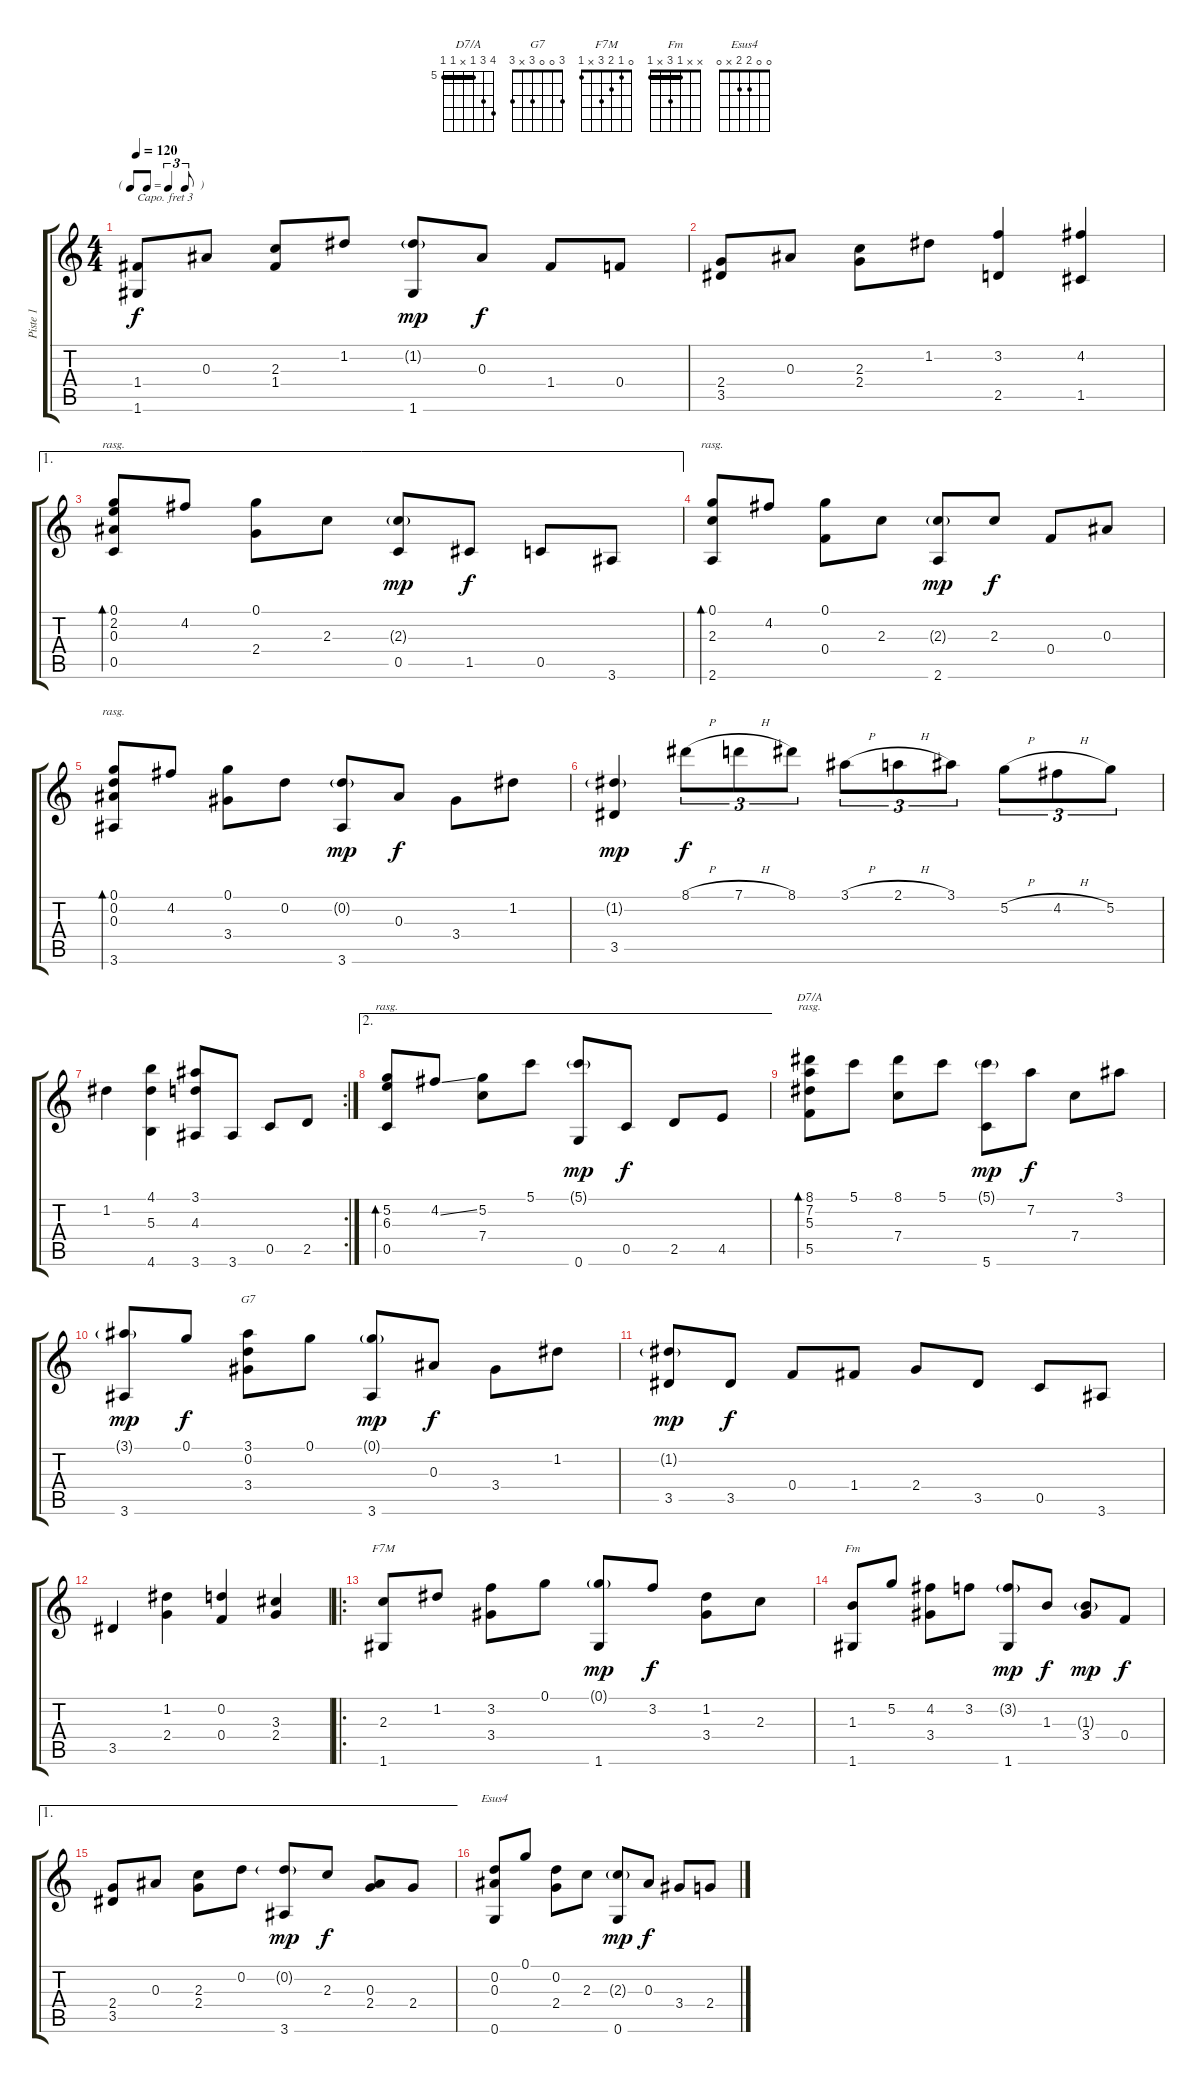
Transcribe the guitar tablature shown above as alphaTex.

\track ("Piste 1" "Piste 1") {instrument acousticguitarnylon}
\staff {score tabs}
\capo 3
\tuning (E4 B3 G3 D3 A2 E2) {hide}
\chord ("D7/A" 8 7 5 x 5 5) {firstfret 5 barre 5}
\chord ("G7" 3 0 0 3 x 3)
\chord ("F7M" 0 1 2 3 x 1)
\chord ("Fm" x x 1 3 x 1) {barre 1}
\chord ("Esus4" 0 0 2 2 x 0)
\ts (4 4)
\tf triplet8th
\tempo 120
\clef g2
\ks c
(1.4 1.6).8{dy f} 0.3.8 (2.3 1.4).8 1.2.8 (1.2{g} 1.6).8{dy mp} 0.3.8{dy f} 1.4.8 0.4.8 |
(2.4 3.5).8 0.3.8 (2.3 2.4).8 1.2.8 (3.2 2.5).4 (4.2 1.5).4 |
\ae 1
(0.1 2.2 0.3 0.5).8{bd 240 rasg ii} 4.2.8 (0.1 2.4).8 2.3.8 (2.3{g} 0.5).8{dy mp} 1.5.8{dy f} 0.5.8 3.6.8 |
(0.1 2.3 2.6).8{bd 240 rasg ii} 4.2.8 (0.1 0.4).8 2.3.8 (2.3{g} 2.6).8{dy mp} 2.3.8{dy f} 0.4.8 0.3.8 |
(0.1 0.2 0.3 3.6).8{bd 240 rasg ii} 4.2.8 (0.1 3.4).8 0.2.8 (0.2{g} 3.6).8{dy mp} 0.3.8{dy f} 3.4.8 1.2.8 |
(1.2{g} 3.5).4{dy mp} 8.1{h}.8{tu (3 2) dy f} 7.1{h}.8{tu (3 2)} 8.1.8{tu (3 2)} 3.1{h}.8{tu (3 2)} 2.1{h}.8{tu (3 2)} 3.1.8{tu (3 2)} 5.2{h}.8{tu (3 2)} 4.2{h}.8{tu (3 2)} 5.2.8{tu (3 2)} |
\rc 2
1.2.4 (4.1 5.3 4.6).4 (3.1 4.3 3.6).8 3.6.8 0.5.8 2.5.8 |
\ae 2
(5.2 6.3 0.5).8{bd 240 rasg ii} 4.2{ss}.8 (5.2 7.4).8 5.1.8 (5.1{g} 0.6).8{dy mp} 0.5.8{dy f} 2.5.8 4.5.8 |
(8.1 7.2 5.3 5.5).8{bd 240 ch "D7/A" rasg ii} 5.1.8 (8.1 7.4).8 5.1.8 (5.1{g} 5.6).8{dy mp} 7.2.8{dy f} 7.4.8 3.1.8 |
(3.1{g} 3.6).8{dy mp} 0.1.8{dy f} (3.1 0.2 3.4).8{ch "G7"} 0.1.8 (0.1{g} 3.6).8{dy mp} 0.3.8{dy f} 3.4.8 1.2.8 |
(1.2{g} 3.5).8{dy mp} 3.5.8{dy f} 0.4.8 1.4.8 2.4.8 3.5.8 0.5.8 3.6.8 |
3.5.4 (1.2 2.4).4 (0.2 0.4).4 (3.3 2.4).4 |
\ro
(2.3 1.6).8{ch "F7M"} 1.2.8 (3.2 3.4).8 0.1.8 (0.1{g} 1.6).8{dy mp} 3.2.8{dy f} (1.2 3.4).8 2.3.8 |
(1.3 1.6).8{ch "Fm"} 5.2.8 (4.2 3.4).8 3.2.8 (3.2{g} 1.6).8{dy mp} 1.3.8{dy f} (1.3{g} 3.4).8{dy mp} 0.4.8{dy f} |
\ae 1
(2.4 3.5).8 0.3.8 (2.3 2.4).8 0.2.8 (0.2{g} 3.6).8{dy mp} 2.3.8{dy f} (0.3 2.4).8 2.4.8 |
(0.2 0.3 0.6).8{ch "Esus4"} 0.1.8 (0.2 2.4).8 2.3.8 (2.3{g} 0.6).8{dy mp} 0.3.8{dy f} 3.4.8 2.4.8
